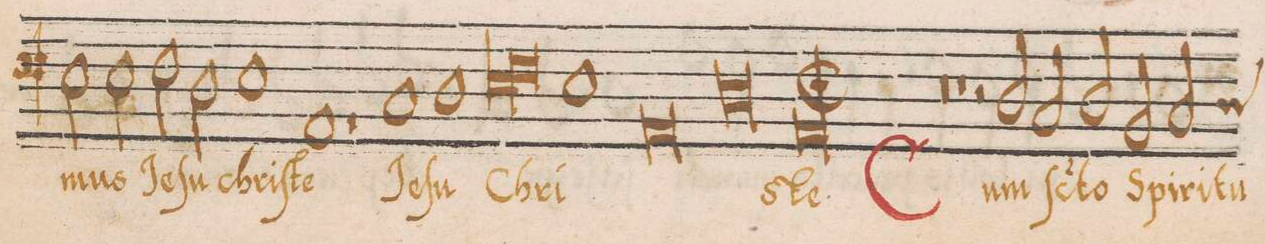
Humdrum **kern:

**kern	**text
*I"BASSVS	*
*clefF4	*
*k[]	*
*met(c|)	*
*M2/1	*
2E\	-mus
2E\	Je-
2F\	.
2D\	-ſu
=124	=124
1E	chri-
1AA	-ſte
=125	=125
1r	.
1C	Je-
=126	=126
1D	-ſu
*lig	*
1E	Chri-
=127	=127
1F	.
*Xlig	*
1E	.
=128	=128
0AA	.
=129	=129
0D	.
=130	=130
0AA;l	-ste.
=131	=131
0r	.
=132	=132
1r	.
2r	.
2D/	Cum
=133	=133
2C/	ſ(an)-
2D/	-cto
2BB/	Spi-
*custos:D	*
2C/	-ri-
=134	=134
*-	*-
